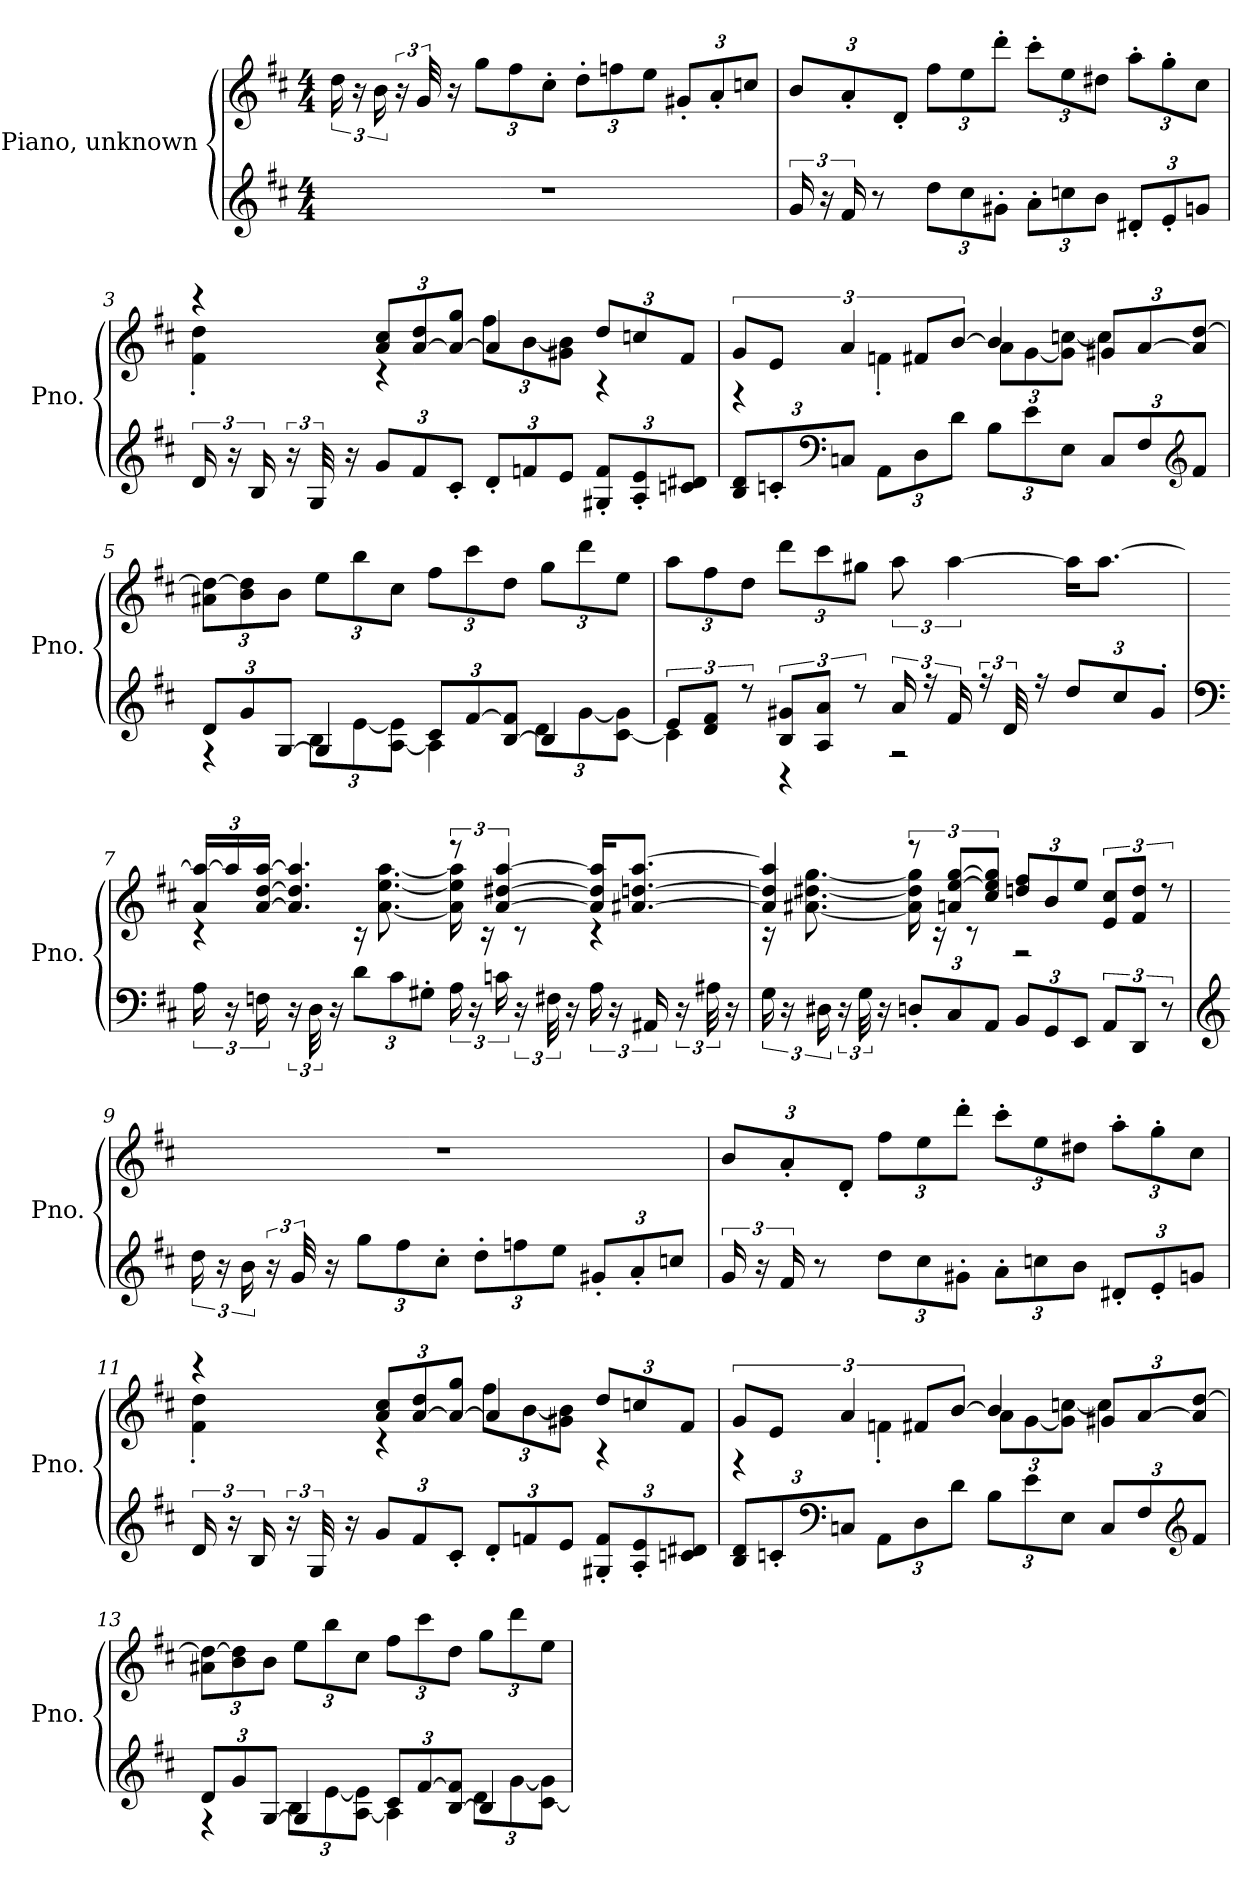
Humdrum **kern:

**kern	**kern
*part1	*part1
*staff2	*staff1
*I"Piano, unknown	*
*I'Pno.	*
*clefG2	*clefG2
*k[f#c#]	*k[f#c#]
*M4/4	*M4/4
*MM120	*MM120
=1	=1
1r	24dd\
.	24r
.	24b\
.	24r
.	48g/
.	16r
*	*Xbrackettup
.	12gg\L
.	12ff#\
.	12cc#'\J
.	12dd'\L
.	12ffn\
.	12ee\J
.	12g#X'/L
.	12a'/
.	12ccn/J
=2	=2
24g/	12b/L
24r	.
24f#/	12a'/
8r	.
.	12d'/J
*Xbrackettup	*
12dd\L	12ff#\L
12cc#\	12ee\
12g#X'\J	12ddd'\J
12a'\L	12ccc#'\L
12ccn\	12ee\
12b\J	12dd#X\J
12d#X'/L	12aa'\L
12e'/	12gg'\
12gn/J	12cc#\J
!!LO:LB:g=z
=3	=3
*brackettup	*
*	*^
24d/	4r	4f#\' 4dd\'
24r	.	.
24B/	.	.
24r	.	.
48G/	.	.
16r	.	.
*Xbrackettup	*	*
12g/L	12a/ 12cc#/L	4r
12f#/	[12a/ 12dd/	.
12c#'/J	12a/_ 12gg/J	.
12d'/L	4a/]	12ff#\L
12fn/	.	[12b\
12e/J	.	12g#X\ 12b\]J
12G#X/' 12f/'L	12dd/L	4r
12A/' 12e/'	12ccn/	.
12cn/ 12d#X/J	12f#/J	.
=4	=4	=4
*	*brackettup	*
12B/ 12d/L	12g/L	4r
12cn'/	12e/J	.
*clefF4	*	*
12Cn/J	6a/	.
12AA\L	.	4fn'\
12D\	12f#X/L	.
12d\J	[12b/J	.
*	*	*Xbrackettup
12B\L	4b/]	12a\L
12e\	.	[12g\
12E\J	.	12g\] [12ccn\J
12C/L	12g#X/L	4cc\]
12F#/	[12a/	.
*clefG2	*	*
12f#/J	12a/] [12dd/J	.
*	*v	*v
!!LO:LB:g=z
=5	=5
*^	*
12d/L	4r	12a#X\ 12dd\_L
12g/	.	12b\ 12dd\]
[12G/J	.	12b\J
4G/]	12B\L	12ee\L
.	[12e\	12bb\
.	[12A\ 12e\]J	12cc#\J
12c#/L	4A\]	12ff#\L
[12f#/	.	12ccc#\
[12B/ 12f#/]J	.	12dd\J
4B/]	12d\L	12gg\L
.	[12g\	12ddd\
.	[12c#\ 12g\]J	12ee\J
=6	=6	=6
*brackettup	*	*
12e/L	4c#\]	12aa\L
12d/ 12f#/J	.	12ff#\
12r	.	12dd\J
12B/ 12g#X/L	4r	12ddd\L
12A/ 12a/J	.	12ccc#\
12r	.	12gg#X\J
*	*	*brackettup
24a/	2r	12aa\
24r	.	.
24f#/	.	[6aa\
24r	.	.
48d/	.	.
16r	.	.
*Xbrackettup	*	*
12dd/L	.	16aa\KL]
.	.	[8.aa\J
12cc#/	.	.
12g#'/J	.	.
*v	*v	*
!!LO:LB:g=z
=7	=7
*clefF4	*
*brackettup	*Xbrackettup
*	*^
24A\	24a/ 24aa/_LL	4r
24r	24aa/]	.
24Fn\	[24a/ [24dd/ [24aa/JJ	.
24r	4.a/] 4.dd/] 4.aa/]	.
48D\	.	.
16r	.	.
*Xbrackettup	*	*
12d\L	.	16r
.	.	[8.a\ [8.ee\ [8.aa\
12c#\	.	.
12G#X'\J	.	.
*brackettup	*brackettup	*
24A\	12r	16a\] 16ee\] 16aa\]
24r	.	.
.	.	16r
24cn\	[6a/ [6dd#X/ [6aa/	.
24r	.	8r
48F#X\	.	.
16r	.	.
24A\	16a/] 16dd#/] 16aa/]KL	4r
24r	.	.
.	[8.a#X/ [8.ddn/ [8.aa/J	.
24AA#X/	.	.
24r	.	.
48A#X\	.	.
16r	.	.
!!LO:LB:g=z	!!
=8	=8	=8
24G\	4a#/] 4dd/] 4aa/]	16r
24r	.	.
.	.	[8.a#X\ [8.dd#X\ [8.gg\
24D#X\	.	.
24r	.	.
48G\	.	.
16r	.	.
*Xbrackettup	*	*
12Dn'/L	12r	16a#\] 16dd#\] 16gg\]
.	.	16r
12C#/	12an/ [12ee/ [12gg/L	.
.	.	8r
12AA/J	12cc#/ 12ee/] 12gg/]J	.
*	*Xbrackettup	*
12BB/L	12ddn/ 12ff#/L	2r
12GG/	12b/	.
12EE/J	12ee/J	.
*brackettup	*brackettup	*
12AA/L	12e/ 12cc#/L	.
12DD/J	12f#/ 12dd/J	.
12r	12r	.
*	*v	*v
=9	=9
*clefG2	*
24dd\	1r
24r	.
24b\	.
24r	.
48g/	.
16r	.
*Xbrackettup	*
12gg\L	.
12ff#\	.
12cc#'\J	.
12dd'\L	.
12ffn\	.
12ee\J	.
12g#X'/L	.
12a'/	.
12ccn/J	.
!!LO:LB:g=z
=10	=10
*brackettup	*Xbrackettup
24g/	12b/L
24r	.
24f#/	12a'/
8r	.
.	12d'/J
*Xbrackettup	*
12dd\L	12ff#\L
12cc#\	12ee\
12g#X'\J	12ddd'\J
12a'\L	12ccc#'\L
12ccn\	12ee\
12b\J	12dd#X\J
12d#X'/L	12aa'\L
12e'/	12gg'\
12gn/J	12cc#\J
=11	=11
*brackettup	*
*	*^
24d/	4r	4f#\' 4dd\'
24r	.	.
24B/	.	.
24r	.	.
48G/	.	.
16r	.	.
*Xbrackettup	*	*
12g/L	12a/ 12cc#/L	4r
12f#/	[12a/ 12dd/	.
12c#'/J	12a/_ 12gg/J	.
12d'/L	4a/]	12ff#\L
12fn/	.	[12b\
12e/J	.	12g#X\ 12b\]J
12G#X/' 12f/'L	12dd/L	4r
12A/' 12e/'	12ccn/	.
12cn/ 12d#X/J	12f#/J	.
!!LO:PB:g=z	!!
=12	=12	=12
*	*brackettup	*
12B/ 12d/L	12g/L	4r
12cn'/	12e/J	.
*clefF4	*	*
12Cn/J	6a/	.
12AA\L	.	4fn'\
12D\	12f#X/L	.
12d\J	[12b/J	.
*	*	*Xbrackettup
12B\L	4b/]	12a\L
12e\	.	[12g\
12E\J	.	12g\] [12ccn\J
12C/L	12g#X/L	4cc\]
12F#/	[12a/	.
*clefG2	*	*
12f#/J	12a/] [12dd/J	.
*	*v	*v
=13	=13
*^	*
12d/L	4r	12a#X\ 12dd\_L
12g/	.	12b\ 12dd\]
[12G/J	.	12b\J
4G/]	12B\L	12ee\L
.	[12e\	12bb\
.	[12A\ 12e\]J	12cc#\J
12c#/L	4A\]	12ff#\L
[12f#/	.	12ccc#\
[12B/ 12f#/]J	.	12dd\J
4B/]	12d\L	12gg\L
.	[12g\	12ddd\
.	[12c#\ 12g\]J	12ee\J
*v	*v	*
=	=
*-	*-
